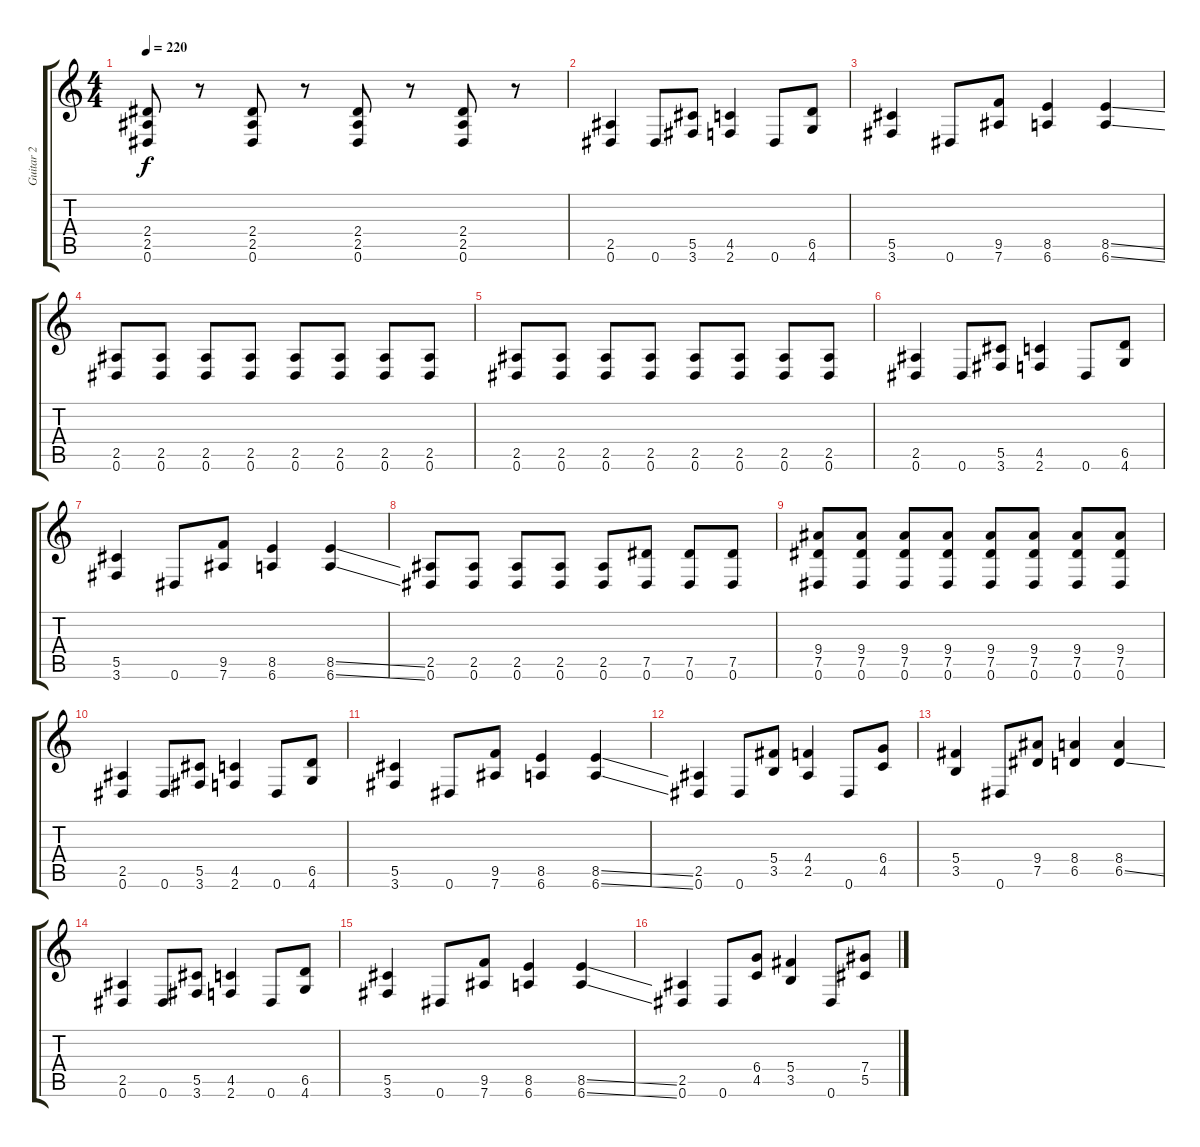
\track ("Guitar 2" "Guitar 2") {instrument distortionguitar}
\staff {score tabs}
\tuning (Eb4 Bb3 Gb3 Db3 Ab2 Eb2) {hide}
\ts (4 4)
\tempo 220
\clef g2
\ks c
(2.4 2.5 0.6).8{dy f} r.8 (2.4 2.5 0.6).8 r.8 (2.4 2.5 0.6).8 r.8 (2.4 2.5 0.6).8 r.8 |
(2.5 0.6).4 0.6.8 (5.5 3.6).8 (4.5 2.6).4 0.6.8 (6.5 4.6).8 |
(5.5 3.6).4 0.6.8 (9.5 7.6).8 (8.5 6.6).4 (8.5{ss} 6.6{ss}).4 |
(2.5 0.6).8 (2.5 0.6).8 (2.5 0.6).8 (2.5 0.6).8 (2.5 0.6).8 (2.5 0.6).8 (2.5 0.6).8 (2.5 0.6).8 |
(2.5 0.6).8 (2.5 0.6).8 (2.5 0.6).8 (2.5 0.6).8 (2.5 0.6).8 (2.5 0.6).8 (2.5 0.6).8 (2.5 0.6).8 |
(2.5 0.6).4 0.6.8 (5.5 3.6).8 (4.5 2.6).4 0.6.8 (6.5 4.6).8 |
(5.5 3.6).4 0.6.8 (9.5 7.6).8 (8.5 6.6).4 (8.5{ss} 6.6{ss}).4 |
(2.5 0.6).8 (2.5 0.6).8 (2.5 0.6).8 (2.5 0.6).8 (2.5 0.6).8 (7.5 0.6).8 (7.5 0.6).8 (7.5 0.6).8 |
(9.4 7.5 0.6).8 (9.4 7.5 0.6).8 (9.4 7.5 0.6).8 (9.4 7.5 0.6).8 (9.4 7.5 0.6).8 (9.4 7.5 0.6).8 (9.4 7.5 0.6).8 (9.4 7.5 0.6).8 |
(2.5 0.6).4 0.6.8 (5.5 3.6).8 (4.5 2.6).4 0.6.8 (6.5 4.6).8 |
(5.5 3.6).4 0.6.8 (9.5 7.6).8 (8.5 6.6).4 (8.5{ss} 6.6{ss}).4 |
(2.5 0.6).4 0.6.8 (5.4 3.5).8 (4.4 2.5).4 0.6.8 (6.4 4.5).8 |
(5.4 3.5).4 0.6.8 (9.4 7.5).8 (8.4 6.5).4 (8.4 6.5{ss}).4 |
(2.5 0.6).4 0.6.8 (5.5 3.6).8 (4.5 2.6).4 0.6.8 (6.5 4.6).8 |
(5.5 3.6).4 0.6.8 (9.5 7.6).8 (8.5 6.6).4 (8.5{ss} 6.6{ss}).4 |
(2.5 0.6).4 0.6.8 (6.4 4.5).8 (5.4 3.5).4 0.6.8 (7.4 5.5).8
